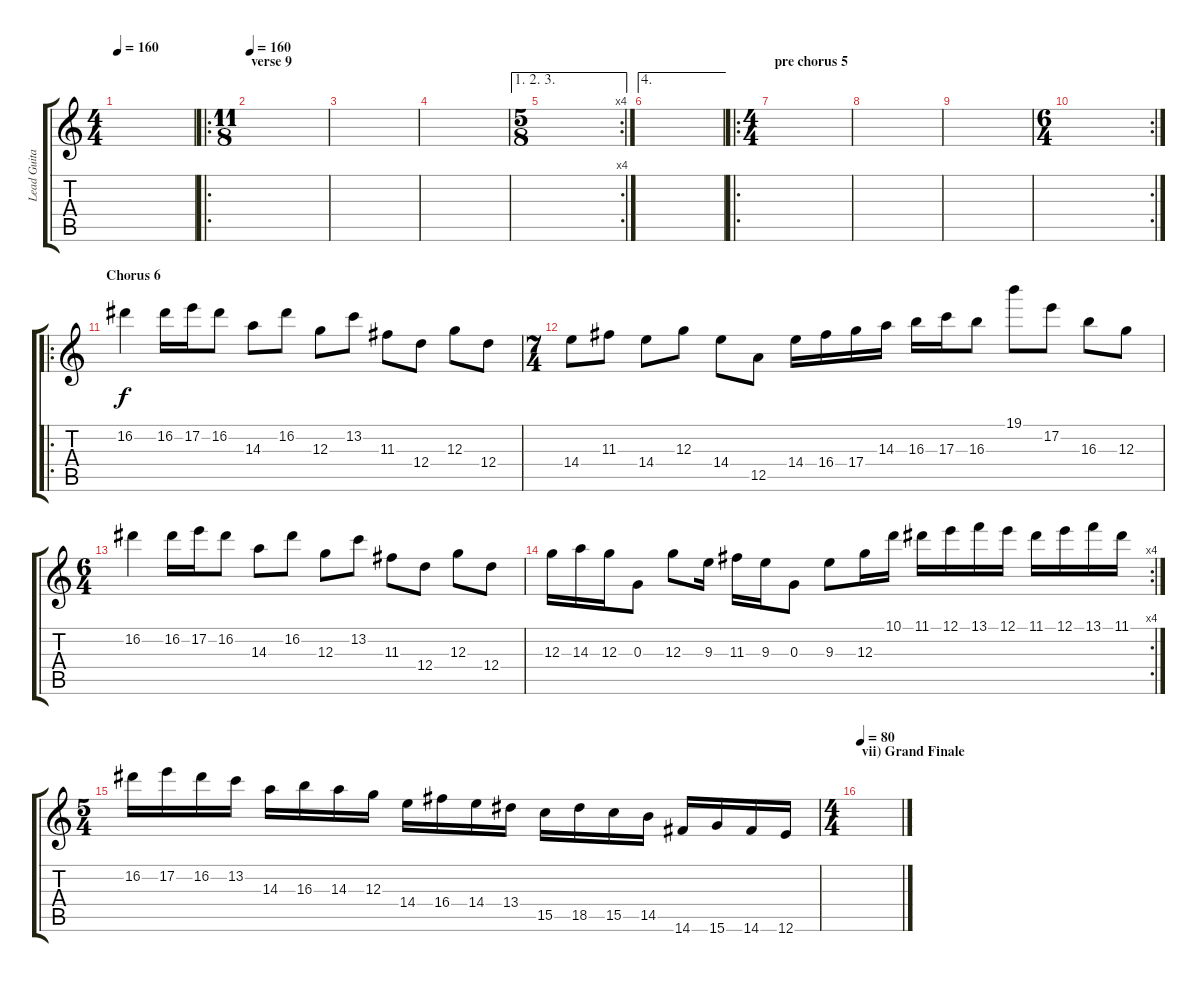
\track ("Lead Guitar Harmonies" "Lead Guita") {instrument distortionguitar}
\staff {score tabs}
\tuning (E4 B3 G3 D3 A2 E2) {hide}
\ts (4 4)
\tempo 160
\clef g2
\ks c
|
\ro
\ts (11 8)
\section ("" "verse 9")
\tempo 160
|
|
|
\ae (1 2 3)
\rc 4
\ts (5 8)
|
\ae 4
|
\ro
\ts (4 4)
\section ("" "pre chorus 5")
|
|
|
\rc 2
\ts (6 4)
|
\ro
\section ("" "Chorus 6")
16.2.4 16.2.16 17.2.16 16.2.8 14.3.8 16.2.8 12.3.8 13.2.8 11.3.8 12.4.8 12.3.8 12.4.8 |
\ts (7 4)
14.4.8 11.3.8 14.4.8 12.3.8 14.4.8 12.5.8 14.4.16 16.4.16 17.4.16 14.3.16 16.3.16 17.3.16 16.3.8 19.1.8 17.2.8 16.3.8 12.3.8 |
\ts (6 4)
16.2.4 16.2.16 17.2.16 16.2.8 14.3.8 16.2.8 12.3.8 13.2.8 11.3.8 12.4.8 12.3.8 12.4.8 |
\rc 4
12.3.16 14.3.16 12.3.16 0.3.8 12.3.8 9.3.16 11.3.16 9.3.16 0.3.8 9.3.8 12.3.16 10.1.16 11.1.16 12.1.16 13.1.16 12.1.16 11.1.16 12.1.16 13.1.16 11.1.16 |
\ts (5 4)
16.2.16 17.2.16 16.2.16 13.2.16 14.3.16 16.3.16 14.3.16 12.3.16 14.4.16 16.4.16 14.4.16 13.4.16 15.5.16 18.5.16 15.5.16 14.5.16 14.6.16 15.6.16 14.6.16 12.6.16 |
\ts (4 4)
\section ("" "vii) Grand Finale")
\tempo 80
